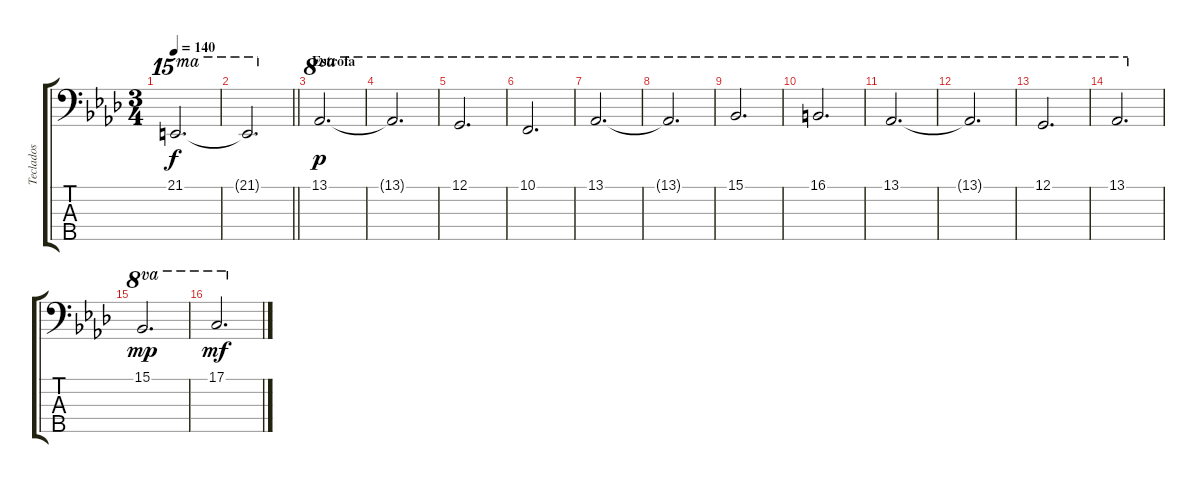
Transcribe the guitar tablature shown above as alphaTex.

\track ("Teclados" "Teclados") {instrument stringensemble1}
\staff {score tabs}
\tuning (G2 D2 A1 E1 B0) {hide}
\ts (3 4)
\tempo 140
\clef f4
\ks fminor
21.1.2{d ot 15ma dy f} |
\barLineRight lightlight
21.1{t}.2{d ot 15ma} |
\section ("" "Estrofa")
13.1.2{d ot 8va dy p} |
13.1{t}.2{d ot 8va} |
12.1.2{d ot 8va} |
10.1.2{d ot 8va} |
13.1.2{d ot 8va} |
13.1{t}.2{d ot 8va} |
15.1.2{d ot 8va} |
16.1.2{d ot 8va} |
13.1.2{d ot 8va} |
13.1{t}.2{d ot 8va} |
12.1.2{d ot 8va} |
13.1.2{d ot 8va} |
15.1.2{d ot 8va dy mp} |
17.1.2{d ot 8va dy mf}
